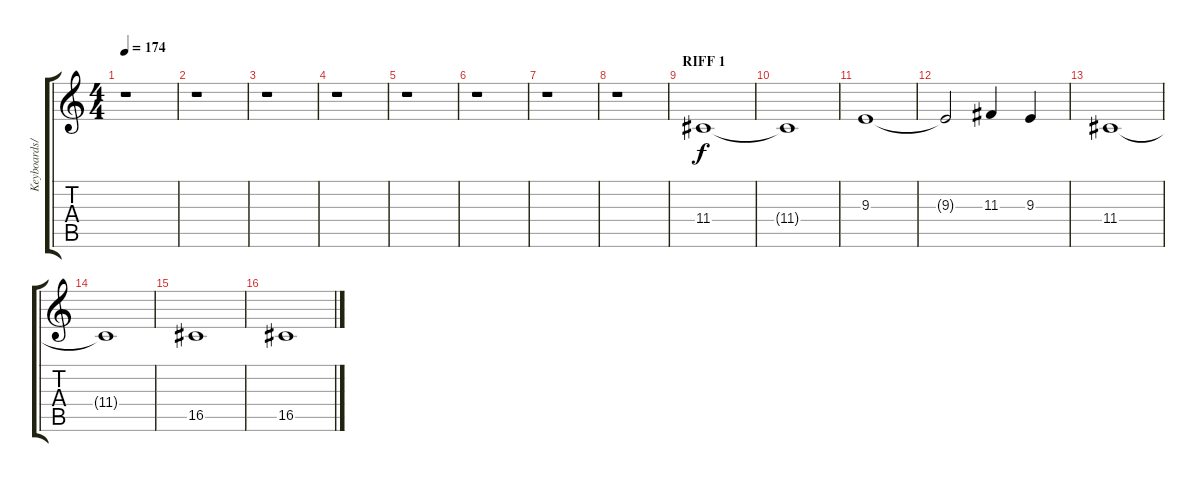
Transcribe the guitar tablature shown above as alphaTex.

\track ("Keyboards/Livia" "Keyboards/") {instrument drawbarorgan}
\staff {score tabs}
\tuning (E4 B3 G3 D3 A2 E2) {hide}
\ts (4 4)
\tempo 174
\clef g2
\ks c
r.1{dy f} |
r.1 |
r.1 |
r.1 |
r.1 |
r.1 |
r.1 |
r.1 |
\section ("" "RIFF 1")
11.4.1{instrument drawbarorgan} |
11.4{t}.1 |
9.3.1 |
9.3{t}.2 11.3.4 9.3.4 |
11.4.1 |
11.4{t}.1 |
16.5.1 |
16.5.1
